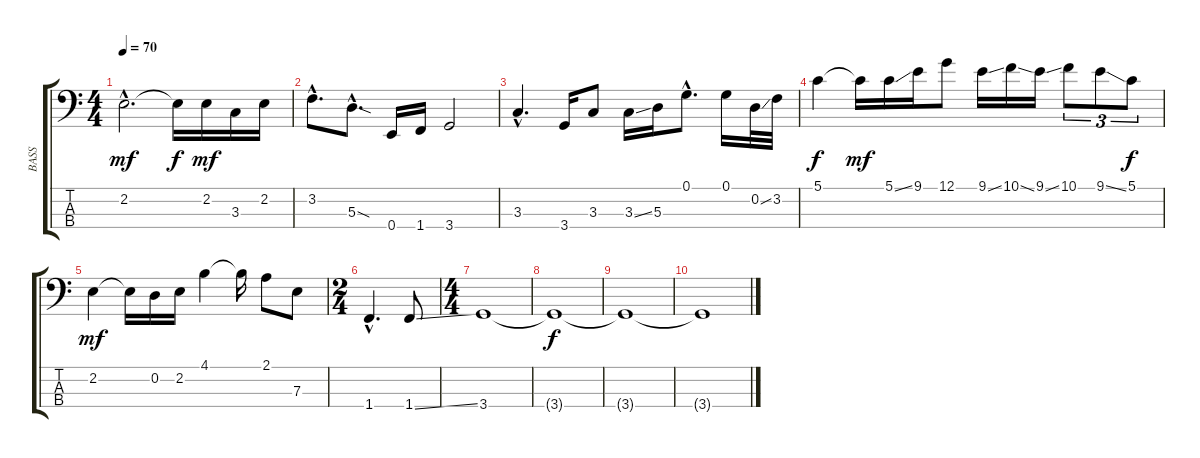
\track ("BASS" "BASS") {instrument electricbassfinger}
\staff {score tabs}
\tuning (G2 D2 A1 E1) {hide}
\ts (4 4)
\tempo 70
\clef f4
\ks c
2.2{hac}.2{d dy mf} 2.2{t}.16{dy f} 2.2.16{dy mf} 3.3.16 2.2.16 |
3.2{hac}.8{d} 5.3{sod hac}.8{d} 0.4.16 1.4.16 3.4.2 |
3.3{hac}.4{d} 3.4.16 3.3.8 3.3{ss}.16 5.3.16 0.1{hac}.8{d} 0.1.16 0.2{ss}.32 3.2.32 |
5.1.4{dy f} 5.1{t}.16{dy mf} 5.1{ss}.16 9.1.16 12.1.8 9.1{ss}.16 10.1{ss}.16 9.1{ss}.16 10.1.8{tu (3 2)} 9.1{ss}.8{tu (3 2)} 5.1.8{tu (3 2) dy f} |
2.2.4{dy mf} 2.2{t}.16 0.2.16 2.2.16 4.1.4 4.1{t}.16 2.1.8 7.3.8 |
\ts (2 4)
1.4{hac}.4{d} 1.4{ss}.8 |
\ts (4 4)
3.4.1 |
3.4{t}.1{dy f} |
3.4{t}.1 |
3.4{t}.1
